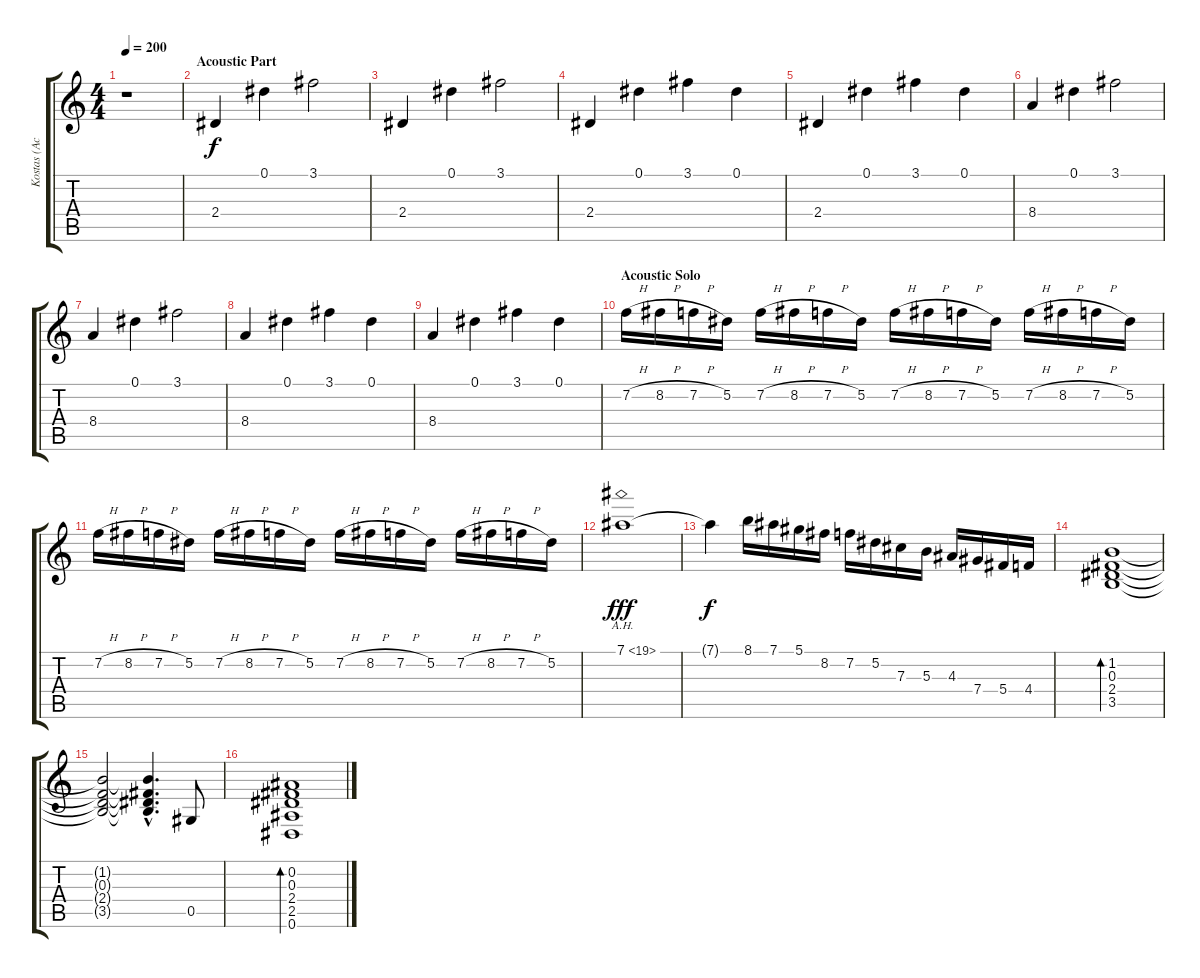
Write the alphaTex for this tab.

\track ("Kostas (Acoustic Guitar)" "Kostas (Ac") {instrument acousticguitarsteel}
\staff {score tabs}
\tuning (Eb4 Bb3 Gb3 Db3 Ab2 Eb2) {hide}
\ts (4 4)
\tempo 200
\clef g2
\ks c
r.1{dy f} |
\section ("" "Acoustic Part")
2.4.4 0.1.4 3.1.2 |
2.4.4 0.1.4 3.1.2 |
2.4.4 0.1.4 3.1.4 0.1.4 |
2.4.4 0.1.4 3.1.4 0.1.4 |
8.4.4 0.1.4 3.1.2 |
8.4.4 0.1.4 3.1.2 |
8.4.4 0.1.4 3.1.4 0.1.4 |
8.4.4 0.1.4 3.1.4 0.1.4 |
\section ("" "Acoustic Solo")
7.2{h}.16 8.2{h}.16 7.2{h}.16 5.2.16 7.2{h}.16 8.2{h}.16 7.2{h}.16 5.2.16 7.2{h}.16 8.2{h}.16 7.2{h}.16 5.2.16 7.2{h}.16 8.2{h}.16 7.2{h}.16 5.2.16 |
7.2{h}.16 8.2{h}.16 7.2{h}.16 5.2.16 7.2{h}.16 8.2{h}.16 7.2{h}.16 5.2.16 7.2{h}.16 8.2{h}.16 7.2{h}.16 5.2.16 7.2{h}.16 8.2{h}.16 7.2{h}.16 5.2.16 |
7.1{ah 12}.1{dy fff} |
7.1{t}.4{dy f} 8.1.16 7.1.16 5.1.16 8.2.16 7.2.16 5.2.16 7.3.16 5.3.16 4.3.16 7.4.16 5.4.16 4.4.16 |
(1.2 0.3 2.4 3.5).1{bd 480} |
(1.2{t} 0.3{t} 2.4{t} 3.5{t}).2 (1.2{hac t} 0.3{hac t} 2.4{hac t} 3.5{hac t}).4{d} 0.5.8 |
(0.2 0.3 2.4 2.5 0.6).1{bd 480}
